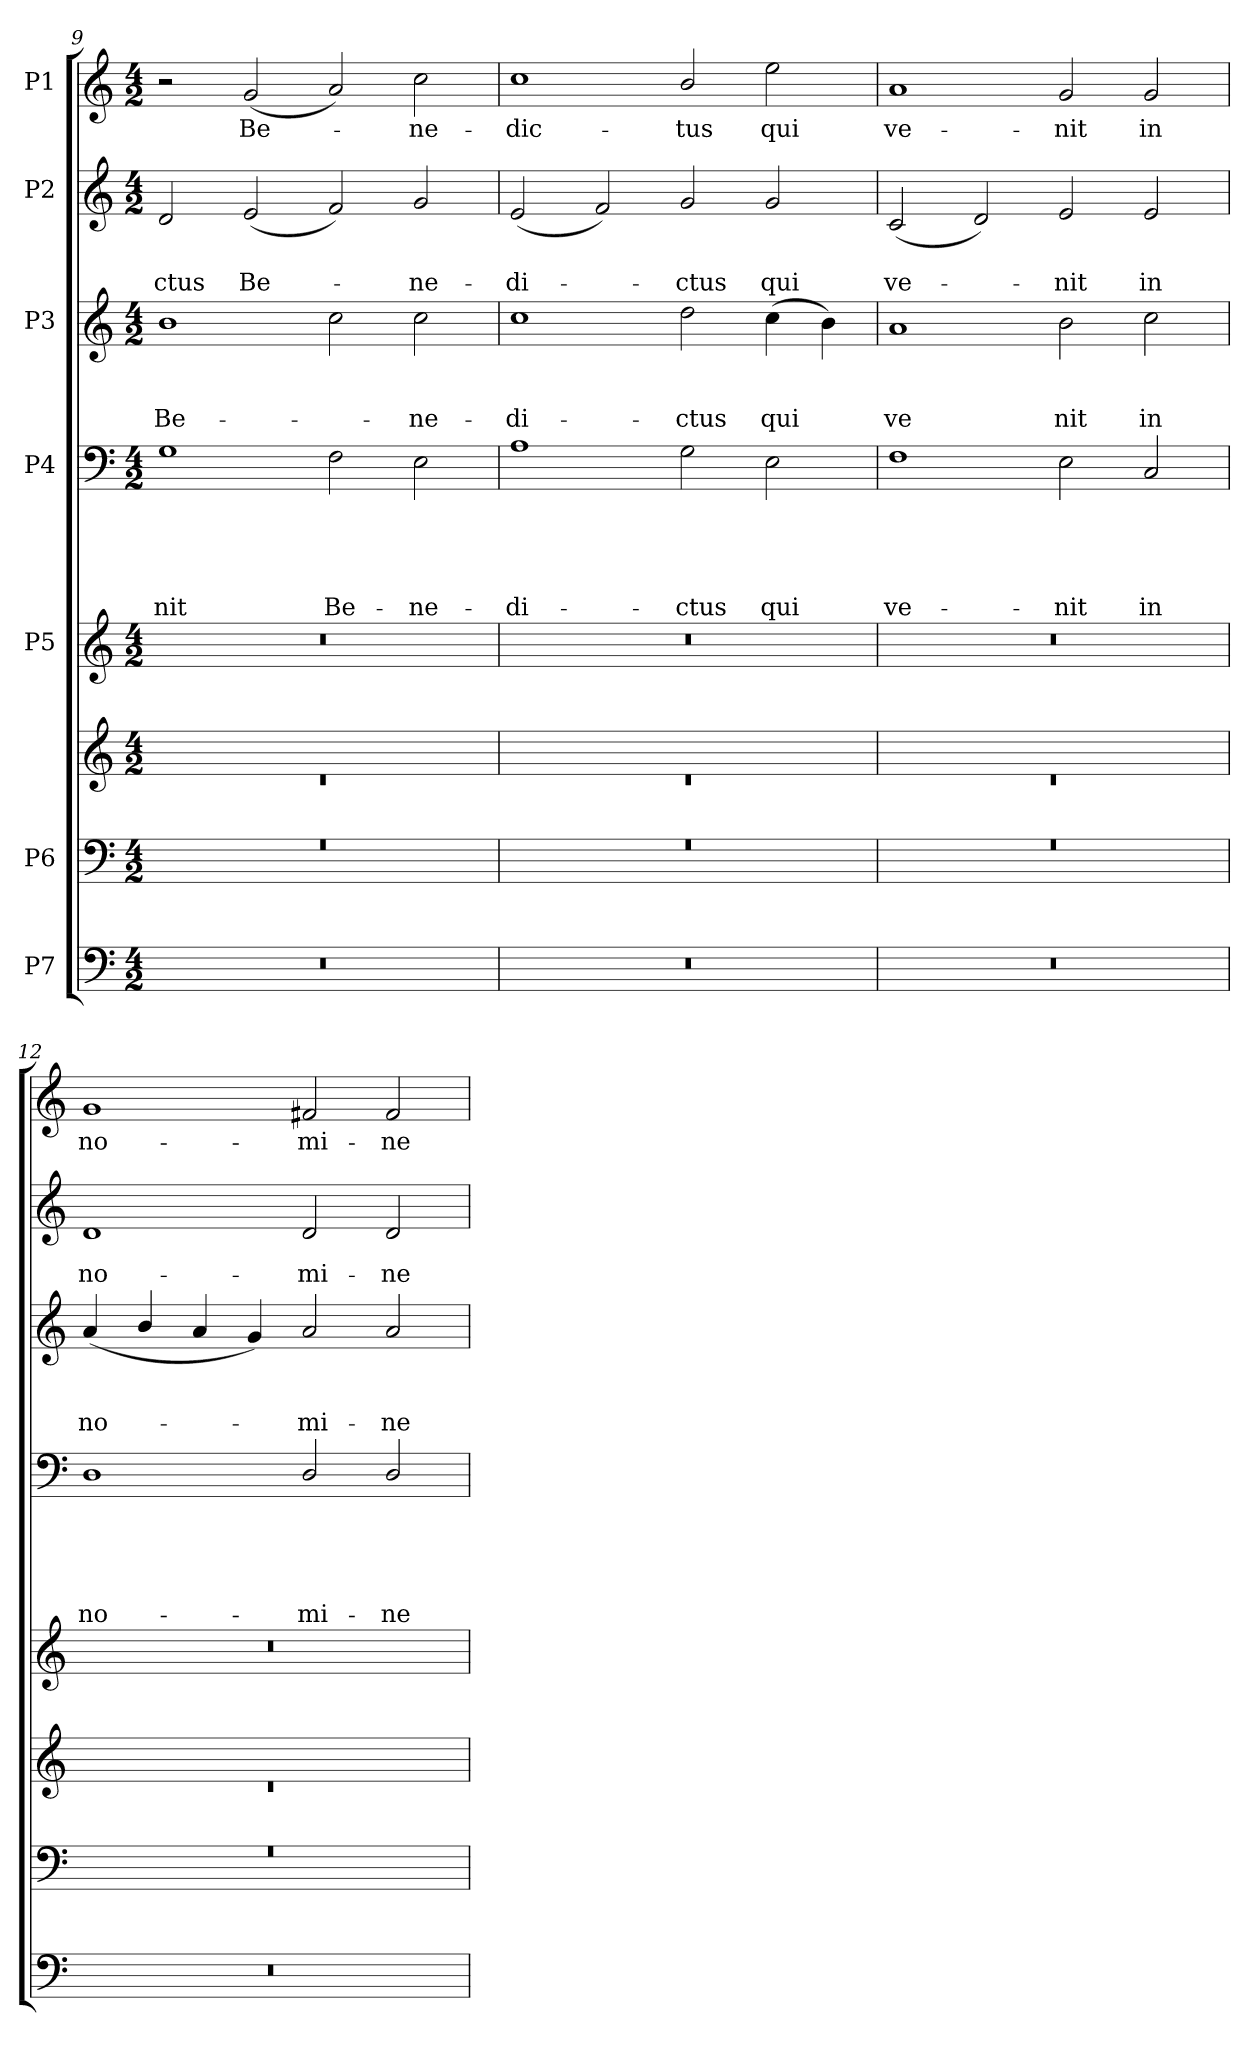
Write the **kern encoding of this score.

**kern	**kern	**kern	**kern	**kern	**text	**text	**text	**text	**text	**kern	**text	**text	**text	**kern	**text	**text	**kern	**text
*part7	*part6	*part6	*part5	*part4	*part4	*part4	*part4	*part4	*part4	*part3	*part3	*part3	*part3	*part2	*part2	*part2	*part1	*part1
*staff8	*staff7	*staff6	*staff5	*staff4	*staff4	*staff4	*staff4	*staff4	*staff4	*staff3	*staff3	*staff3	*staff3	*staff2	*staff2	*staff2	*staff1	*staff1
*I"P7	*I"P6	*	*I"P5	*I"P4	*	*	*	*	*	*I"P3	*	*	*	*I"P2	*	*	*I"P1	*
*clefF4	*clefF4	*clefG2	*clefG2	*clefF4	*	*	*	*	*	*clefG2	*	*	*	*clefG2	*	*	*clefG2	*
*	*	*	*	*	*	*	*	*	*	*ITrd7c12	*	*	*	*	*	*	*	*
*k[]	*k[]	*k[]	*k[]	*k[]	*	*	*	*	*	*k[]	*	*	*	*k[]	*	*	*k[]	*
*C:	*C:	*C:	*C:	*C:	*	*	*	*	*	*C:	*	*	*	*C:	*	*	*C:	*
*M4/2	*M4/2	*M4/2	*M4/2	*M4/2	*	*	*	*	*	*M4/2	*	*	*	*M4/2	*	*	*M4/2	*
=9	=9	=9	=9	=9	=9	=9	=9	=9	=9	=9	=9	=9	=9	=9	=9	=9	=9	=9
*	*	*^	*	*	*	*	*	*	*	*	*	*	*	*	*	*	*	*
!LO:N:vis=1	!LO:N:vis=1	!	!LO:N:vis=1	!LO:N:vis=1	!	!	!	!	!	!LO:LY:b	!	!	!	!LO:LY:b	!	!	!LO:LY:b	!	!
*	*^	*	*	*	*	*	*	*	*	*	*	*	*	*	*	*	*	*	*
0r	0r	0ryy	0ryy	0r	0r	1G	.	.	.	.	-nit	1B	.	.	Be-	2d/	.	-ctus	2r	.
!	!	!	!	!	!	!	!	!	!	!	!	!	!	!	!	!	!	!LO:LY:b	!	!LO:LY:b
.	.	.	.	.	.	.	.	.	.	.	.	.	.	.	.	(<2e/	.	Be-	(<2g/	Be-
!	!	!	!	!	!	!	!	!	!	!	!LO:LY:b	!	!	!	!	!	!	!	!	!
.	.	.	.	.	.	2F\	.	.	.	.	Be-	2c\	.	.	.	2f/)	.	.	2a/)	.
!	!	!	!	!	!	!	!	!	!	!	!LO:LY:b	!	!	!	!LO:LY:b	!	!	!LO:LY:b	!	!LO:LY:b
.	.	.	.	.	.	2E\	.	.	.	.	-ne-	2c\	.	.	-ne-	2g/	.	-ne-	2cc\	-ne-
=10	=10	=10	=10	=10	=10	=10	=10	=10	=10	=10	=10	=10	=10	=10	=10	=10	=10	=10	=10	=10
!LO:N:vis=1	!LO:N:vis=1	!	!	!LO:N:vis=1	!LO:N:vis=1	!	!	!	!	!	!LO:LY:b	!	!	!	!LO:LY:b	!	!	!LO:LY:b	!	!LO:LY:b
0r	0r	0ryy	0ryy	0r	0r	1A	.	.	.	.	-di-	1c	.	.	-di-	(<2e/	.	-di-	1cc	-dic-
.	.	.	.	.	.	.	.	.	.	.	.	.	.	.	.	2f/)	.	.	.	.
!	!	!	!	!	!	!	!	!	!	!	!LO:LY:b	!	!	!	!LO:LY:b	!	!	!LO:LY:b	!	!LO:LY:b
.	.	.	.	.	.	2G\	.	.	.	.	-ctus	2d\	.	.	-ctus	2g/	.	-ctus	2b/	-tus
!	!	!	!	!	!	!	!	!	!	!	!LO:LY:b	!	!	!	!LO:LY:b	!	!	!LO:LY:b	!	!LO:LY:b
.	.	.	.	.	.	2E\	.	.	.	.	qui	(>4c\	.	.	qui	2g/	.	qui	2ee\	qui
.	.	.	.	.	.	.	.	.	.	.	.	4B\)	.	.	.	.	.	.	.	.
=11	=11	=11	=11	=11	=11	=11	=11	=11	=11	=11	=11	=11	=11	=11	=11	=11	=11	=11	=11	=11
!LO:N:vis=1	!LO:N:vis=1	!	!	!LO:N:vis=1	!LO:N:vis=1	!	!	!	!	!	!LO:LY:b	!	!	!	!LO:LY:b	!	!	!LO:LY:b	!	!LO:LY:b
0r	0r	0ryy	0ryy	0r	0r	1F	.	.	.	.	ve-	1A	.	.	ve	(<2c/	.	ve-	1a	ve-
.	.	.	.	.	.	.	.	.	.	.	.	.	.	.	.	2d/)	.	.	.	.
!	!	!	!	!	!	!	!	!	!	!	!LO:LY:b	!	!	!	!LO:LY:b	!	!	!LO:LY:b	!	!LO:LY:b
.	.	.	.	.	.	2E\	.	.	.	.	-nit	2B\	.	.	nit	2e/	.	-nit	2g/	-nit
!	!	!	!	!	!	!	!	!	!	!	!LO:LY:b	!	!	!	!LO:LY:b	!	!	!LO:LY:b	!	!LO:LY:b
.	.	.	.	.	.	2C/	.	.	.	.	in	2c\	.	.	in	2e/	.	in	2g/	in
=12	=12	=12	=12	=12	=12	=12	=12	=12	=12	=12	=12	=12	=12	=12	=12	=12	=12	=12	=12	=12
!LO:N:vis=1	!LO:N:vis=1	!	!	!LO:N:vis=1	!LO:N:vis=1	!	!	!	!	!	!LO:LY:b	!	!	!	!LO:LY:b	!	!	!LO:LY:b	!	!LO:LY:b
0r	0r	0ryy	0ryy	0r	0r	1D	.	.	.	.	no-	(<4A/	.	.	no-	1d	.	no-	1g	no-
.	.	.	.	.	.	.	.	.	.	.	.	4B/	.	.	.	.	.	.	.	.
.	.	.	.	.	.	.	.	.	.	.	.	4A/	.	.	.	.	.	.	.	.
.	.	.	.	.	.	.	.	.	.	.	.	4G/)	.	.	.	.	.	.	.	.
!	!	!	!	!	!	!	!	!	!	!	!LO:LY:b	!	!	!	!LO:LY:b	!	!	!LO:LY:b	!	!LO:LY:b
.	.	.	.	.	.	2D/	.	.	.	.	-mi-	2A/	.	.	-mi-	2d/	.	-mi-	2f#X/	-mi-
!	!	!	!	!	!	!	!	!	!	!	!LO:LY:b	!	!	!	!LO:LY:b	!	!	!LO:LY:b	!	!LO:LY:b
.	.	.	.	.	.	2D/	.	.	.	.	-ne	2A/	.	.	-ne	2d/	.	-ne	2f#/	-ne
*	*v	*v	*	*	*	*	*	*	*	*	*	*	*	*	*	*	*	*	*	*
*	*	*v	*v	*	*	*	*	*	*	*	*	*	*	*	*	*	*	*	*
=	=	=	=	=	=	=	=	=	=	=	=	=	=	=	=	=	=	=
*-	*-	*-	*-	*-	*-	*-	*-	*-	*-	*-	*-	*-	*-	*-	*-	*-	*-	*-
